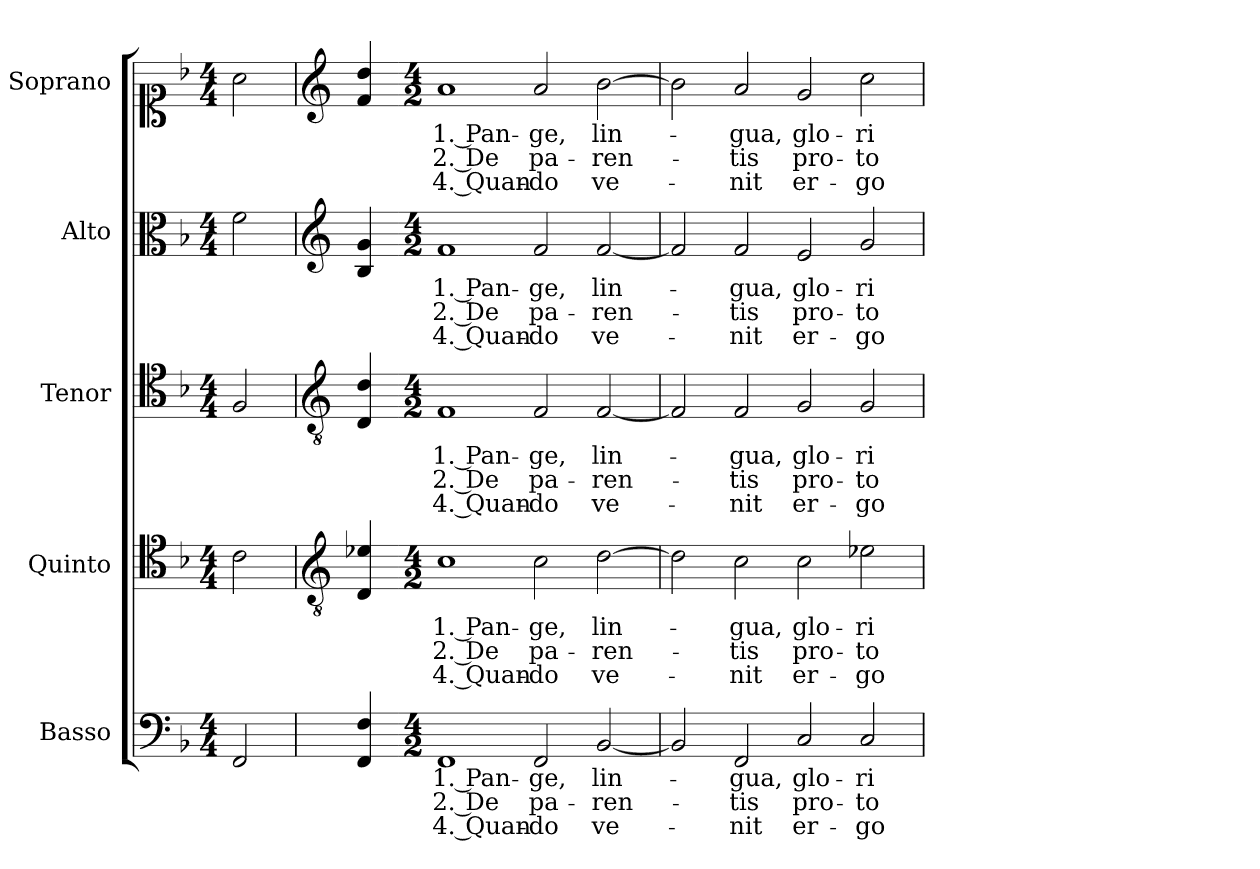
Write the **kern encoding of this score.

**kern	**text	**text	**text	**kern	**text	**text	**text	**kern	**text	**text	**text	**kern	**text	**text	**text	**kern	**text	**text	**text
*part5	*part5	*part5	*part5	*part4	*part4	*part4	*part4	*part3	*part3	*part3	*part3	*part2	*part2	*part2	*part2	*part1	*part1	*part1	*part1
*staff5	*staff5	*staff5	*staff5	*staff4	*staff4	*staff4	*staff4	*staff3	*staff3	*staff3	*staff3	*staff2	*staff2	*staff2	*staff2	*staff1	*staff1	*staff1	*staff1
*I"Basso	*	*	*	*I"Quinto	*	*	*	*I"Tenor	*	*	*	*I"Alto	*	*	*	*I"Soprano	*	*	*
*I'B.	*	*	*	*I'Q.	*	*	*	*I'T.	*	*	*	*I'A.	*	*	*	*I'S.	*	*	*
!!LO:PB:g=z
*clefF4	*	*	*	*clefC4	*	*	*	*clefC4	*	*	*	*clefC3	*	*	*	*clefC1	*	*	*
*	*	*	*	*ITrd7c12	*	*	*	*ITrd7c12	*	*	*	*	*	*	*	*	*	*	*
*k[b-]	*	*	*	*k[b-]	*	*	*	*k[b-]	*	*	*	*k[b-]	*	*	*	*k[b-]	*	*	*
*F:	*	*	*	*F:	*	*	*	*F:	*	*	*	*F:	*	*	*	*F:	*	*	*
*M4/4	*	*	*	*M4/4	*	*	*	*M4/4	*	*	*	*M4/4	*	*	*	*M4/4	*	*	*
=1	=1	=1	=1	=1	=1	=1	=1	=1	=1	=1	=1	=1	=1	=1	=1	=1	=1	=1	=1
!LO:N:head=open	!	!	!	!LO:N:head=open	!	!	!	!LO:N:head=open	!	!	!	!LO:N:head=open	!	!	!	!LO:N:head=open	!	!	!
2FFi/	.	.	.	2Ci\	.	.	.	2FFi/	.	.	.	2fi\	.	.	.	2ai\	.	.	.
=2	=2	=2	=2	=2	=2	=2	=2	=2	=2	=2	=2	=2	=2	=2	=2	=2	=2	=2	=2
*	*	*	*	*clefGv2	*	*	*	*clefGv2	*	*	*	*clefG2	*	*	*	*clefG2	*	*	*
4FFi/ 4Fi	.	.	.	4DDi/ 4E-Xi	.	.	.	4DDi/ 4Di	.	.	.	4B-i/ 4gi	.	.	.	4fi/ 4ddi	.	.	.
=3-	=3-	=3-	=3-	=3-	=3-	=3-	=3-	=3-	=3-	=3-	=3-	=3-	=3-	=3-	=3-	=3-	=3-	=3-	=3-
*M4/2	*	*	*	*M4/2	*	*	*	*M4/2	*	*	*	*M4/2	*	*	*	*M4/2	*	*	*
!	!LO:LY:b:color=#000000	!LO:LY:b:color=#000000	!LO:LY:b:color=#000000	!	!	!	!	!	!	!	!	!	!	!	!	!	!	!	!
!	!	!	!	!	!LO:LY:b:color=#000000	!LO:LY:b:color=#000000	!LO:LY:b:color=#000000	!	!	!	!	!	!	!	!	!	!	!	!
!	!	!	!	!	!	!	!	!	!LO:LY:b:color=#000000	!LO:LY:b:color=#000000	!LO:LY:b:color=#000000	!	!	!	!	!	!	!	!
!	!	!	!	!	!	!	!	!	!	!	!	!	!LO:LY:b:color=#000000	!LO:LY:b:color=#000000	!LO:LY:b:color=#000000	!	!	!	!
!	!	!	!	!	!	!	!	!	!	!	!	!	!	!	!	!	!LO:LY:b:color=#000000	!LO:LY:b:color=#000000	!LO:LY:b:color=#000000
1FFi	1. Pan-	2. De	4. Quan-	1Ci	1. Pan-	2. De	4. Quan-	1FFi	1. Pan-	2. De	4. Quan-	1fi	1. Pan-	2. De	4. Quan-	1ai	1. Pan-	2. De	4. Quan-
!	!LO:LY:b:color=#000000	!LO:LY:b:color=#000000	!LO:LY:b:color=#000000	!	!	!	!	!	!	!	!	!	!	!	!	!	!	!	!
!	!	!	!	!	!LO:LY:b:color=#000000	!LO:LY:b:color=#000000	!LO:LY:b:color=#000000	!	!	!	!	!	!	!	!	!	!	!	!
!	!	!	!	!	!	!	!	!	!LO:LY:b:color=#000000	!LO:LY:b:color=#000000	!LO:LY:b:color=#000000	!	!	!	!	!	!	!	!
!	!	!	!	!	!	!	!	!	!	!	!	!	!LO:LY:b:color=#000000	!LO:LY:b:color=#000000	!LO:LY:b:color=#000000	!	!	!	!
!	!	!	!	!	!	!	!	!	!	!	!	!	!	!	!	!	!LO:LY:b:color=#000000	!LO:LY:b:color=#000000	!LO:LY:b:color=#000000
2FFi/	-ge,	pa-	-do	2Ci\	-ge,	pa-	-do	2FFi/	-ge,	pa-	-do	2fi/	-ge,	pa-	-do	2ai/	-ge,	pa-	-do
!	!LO:LY:b:color=#000000	!LO:LY:b:color=#000000	!LO:LY:b:color=#000000	!	!	!	!	!	!	!	!	!	!	!	!	!	!	!	!
!	!	!	!	!	!LO:LY:b:color=#000000	!LO:LY:b:color=#000000	!LO:LY:b:color=#000000	!	!	!	!	!	!	!	!	!	!	!	!
!	!	!	!	!	!	!	!	!	!LO:LY:b:color=#000000	!LO:LY:b:color=#000000	!LO:LY:b:color=#000000	!	!	!	!	!	!	!	!
!	!	!	!	!	!	!	!	!	!	!	!	!	!LO:LY:b:color=#000000	!LO:LY:b:color=#000000	!LO:LY:b:color=#000000	!	!	!	!
!	!	!	!	!	!	!	!	!	!	!	!	!	!	!	!	!	!LO:LY:b:color=#000000	!LO:LY:b:color=#000000	!LO:LY:b:color=#000000
[2BB-i/	lin-	-ren-	ve-	[2Di\	lin-	-ren-	ve-	[2FFi/	lin-	-ren-	ve-	[2fi/	lin-	-ren-	ve-	[2b-i\	lin-	-ren-	ve-
=4	=4	=4	=4	=4	=4	=4	=4	=4	=4	=4	=4	=4	=4	=4	=4	=4	=4	=4	=4
2BB-i/]	.	.	.	2Di\]	.	.	.	2FFi/]	.	.	.	2fi/]	.	.	.	2b-i\]	.	.	.
!	!LO:LY:b:color=#000000	!LO:LY:b:color=#000000	!LO:LY:b:color=#000000	!	!	!	!	!	!	!	!	!	!	!	!	!	!	!	!
!	!	!	!	!	!LO:LY:b:color=#000000	!LO:LY:b:color=#000000	!LO:LY:b:color=#000000	!	!	!	!	!	!	!	!	!	!	!	!
!	!	!	!	!	!	!	!	!	!LO:LY:b:color=#000000	!LO:LY:b:color=#000000	!LO:LY:b:color=#000000	!	!	!	!	!	!	!	!
!	!	!	!	!	!	!	!	!	!	!	!	!	!LO:LY:b:color=#000000	!LO:LY:b:color=#000000	!LO:LY:b:color=#000000	!	!	!	!
!	!	!	!	!	!	!	!	!	!	!	!	!	!	!	!	!	!LO:LY:b:color=#000000	!LO:LY:b:color=#000000	!LO:LY:b:color=#000000
2FFi/	-gua,	-tis	-nit	2Ci\	-gua,	-tis	-nit	2FFi/	-gua,	-tis	-nit	2fi/	-gua,	-tis	-nit	2ai/	-gua,	-tis	-nit
!	!LO:LY:b:color=#000000	!LO:LY:b:color=#000000	!LO:LY:b:color=#000000	!	!	!	!	!	!	!	!	!	!	!	!	!	!	!	!
!	!	!	!	!	!LO:LY:b:color=#000000	!LO:LY:b:color=#000000	!LO:LY:b:color=#000000	!	!	!	!	!	!	!	!	!	!	!	!
!	!	!	!	!	!	!	!	!	!LO:LY:b:color=#000000	!LO:LY:b:color=#000000	!LO:LY:b:color=#000000	!	!	!	!	!	!	!	!
!	!	!	!	!	!	!	!	!	!	!	!	!	!LO:LY:b:color=#000000	!LO:LY:b:color=#000000	!LO:LY:b:color=#000000	!	!	!	!
!	!	!	!	!	!	!	!	!	!	!	!	!	!	!	!	!	!LO:LY:b:color=#000000	!LO:LY:b:color=#000000	!LO:LY:b:color=#000000
2Ci/	glo-	pro-	er-	2Ci\	glo-	pro-	er-	2GGi/	glo-	pro-	er-	2ei/	glo-	pro-	er-	2gi/	glo-	pro-	er-
!	!LO:LY:b:color=#000000	!LO:LY:b:color=#000000	!LO:LY:b:color=#000000	!	!	!	!	!	!	!	!	!	!	!	!	!	!	!	!
!	!	!	!	!	!LO:LY:b:color=#000000	!LO:LY:b:color=#000000	!LO:LY:b:color=#000000	!	!	!	!	!	!	!	!	!	!	!	!
!	!	!	!	!	!	!	!	!	!LO:LY:b:color=#000000	!LO:LY:b:color=#000000	!LO:LY:b:color=#000000	!	!	!	!	!	!	!	!
!	!	!	!	!	!	!	!	!	!	!	!	!	!LO:LY:b:color=#000000	!LO:LY:b:color=#000000	!LO:LY:b:color=#000000	!	!	!	!
!	!	!	!	!	!	!	!	!	!	!	!	!	!	!	!	!	!LO:LY:b:color=#000000	!LO:LY:b:color=#000000	!LO:LY:b:color=#000000
2Ci/	-ri-	-to-	-go	2E-Xi\	-ri-	-to-	-go	2GGi/	-ri-	-to-	-go	2gi/	-ri-	-to-	-go	2cci\	-ri-	-to-	-go
=	=	=	=	=	=	=	=	=	=	=	=	=	=	=	=	=	=	=	=
*-	*-	*-	*-	*-	*-	*-	*-	*-	*-	*-	*-	*-	*-	*-	*-	*-	*-	*-	*-
